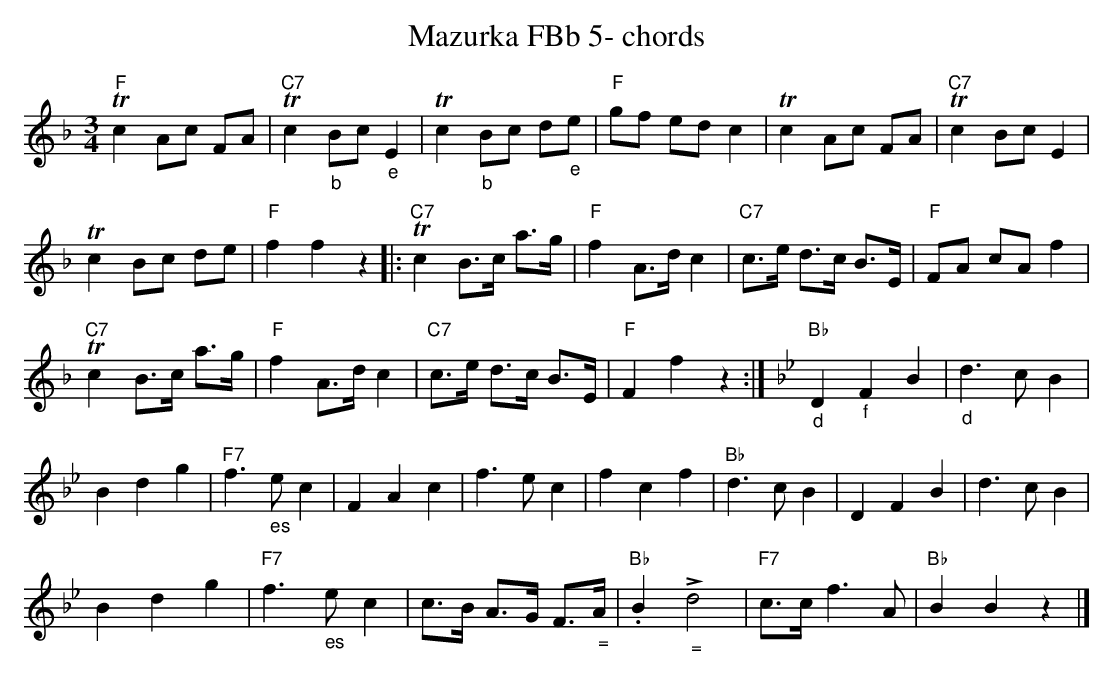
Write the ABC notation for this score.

X:1
T:Mazurka FBb 5- chords
M:3/4
L:1/8
K:Fmaj%%MIDI gchordon
"F"Tc2Ac FA | "C7"Tc2"_b"Bc"_e"E2 | Tc2"_b"Bc d"_e"e | "F"gf edc2 | Tc2 Ac FA | "C7"Tc2BcE2 |
Tc2Bc de | "F"f2f2z2 |: "C7"Tc2 B>c a>g | "F"f2A>dc2 | "C7"c>e d>c B>E | "F"FA cA f2 |
"C7"Tc2 B>c a>g | "F"f2A>dc2 | "C7"c>e d>c B>E | "F"F2f2z2 :| [K:Bbmaj] "Bb""_d"D2"_f"F2B2 | "_d"d3cB2 |
B2d2g2 | "F7"f3"_es"ec2 | F2A2c2 | f3ec2 | f2c2f2 | "Bb"d3cB2 | D2F2B2 | d3cB2 |
B2d2g2 | "F7"f3"_es"ec2 | c>B A>G F>"_ ="A | "Bb".B2!>!"_ ="d4 | "F7"c>cf3A | "Bb"B2B2z2 |]
